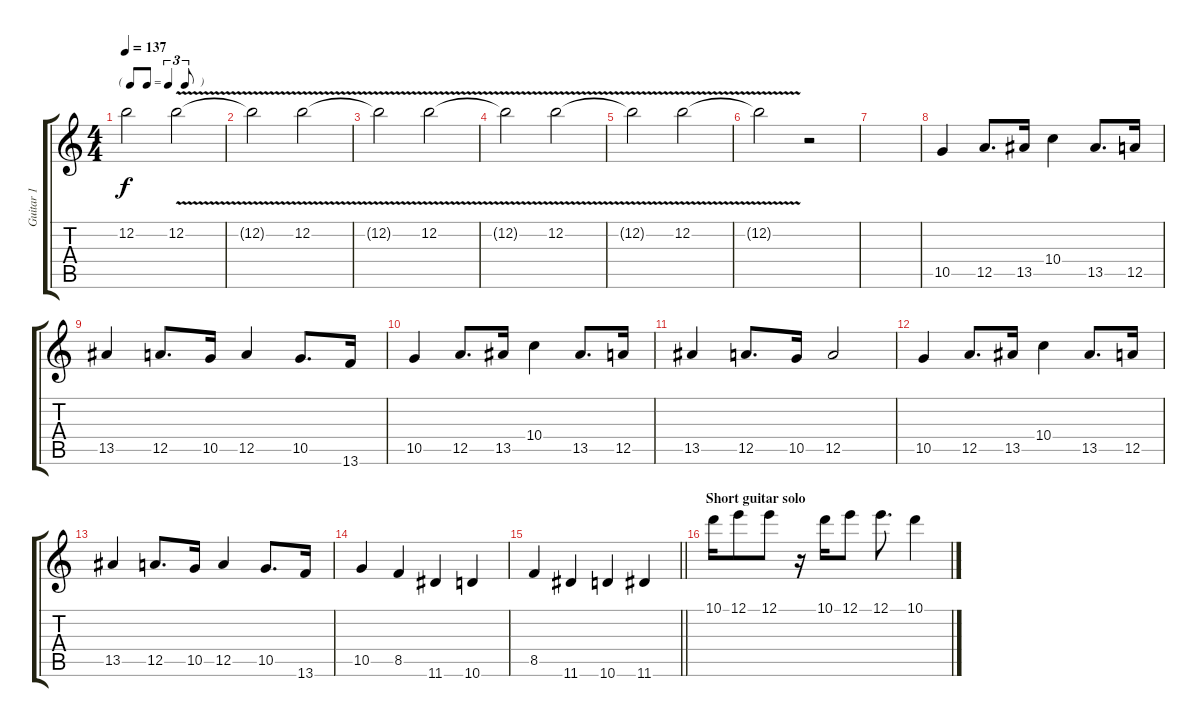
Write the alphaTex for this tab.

\track ("Guitar 1" "Guitar 1") {instrument overdrivenguitar}
\staff {score tabs}
\tuning (E4 B3 G3 D3 A2 E2) {hide}
\ts (4 4)
\tf triplet8th
\tempo 137
\clef g2
\ks c
12.2{t}.2{dy f} 12.2{v}.2 |
12.2{t}.2 12.2{v}.2 |
12.2{t}.2 12.2{v}.2 |
12.2{t}.2 12.2{v}.2 |
12.2{t}.2 12.2{v}.2 |
12.2{t}.2 r.2 |
|
10.5.4 12.5.8{d} 13.5.16 10.4.4 13.5.8{d} 12.5.16 |
13.5.4 12.5.8{d} 10.5.16 12.5.4 10.5.8{d} 13.6.16 |
10.5.4 12.5.8{d} 13.5.16 10.4.4 13.5.8{d} 12.5.16 |
13.5.4 12.5.8{d} 10.5.16 12.5.2 |
10.5.4 12.5.8{d} 13.5.16 10.4.4 13.5.8{d} 12.5.16 |
13.5.4 12.5.8{d} 10.5.16 12.5.4 10.5.8{d} 13.6.16 |
10.5.4 8.5.4 11.6.4 10.6.4 |
\barLineRight lightlight
8.5.4 11.6.4 10.6.4 11.6.4 |
\section ("" "Short guitar solo")
10.1.16 12.1.8 12.1.8 r.16 10.1.16 12.1.8 12.1.8{d} 10.1.4
